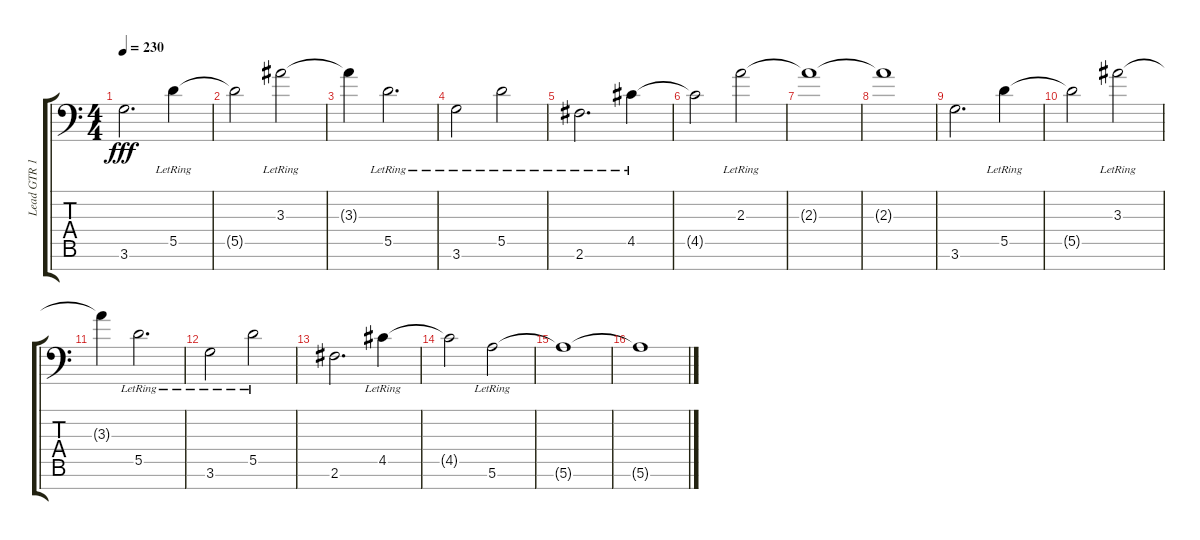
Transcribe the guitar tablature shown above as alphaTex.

\track ("Lead GTR 1" "Lead GTR 1") {instrument overdrivenguitar}
\staff {score tabs}
\tuning (E4 B3 G3 D3 A2 E2 A1) {hide}
\ts (4 4)
\tempo 230
\clef f4
\ks c
3.6.2{d dy fff} 5.5{lr}.4 |
5.5{t}.2 3.3{lr}.2 |
3.3{t}.4 5.5{lr}.2{d} |
3.6{lr}.2 5.5{lr}.2 |
2.6{lr}.2{d} 4.5{lr}.4 |
4.5{t}.2 2.3{lr}.2 |
2.3{t}.1 |
2.3{t}.1 |
3.6.2{d} 5.5{lr}.4 |
5.5{t}.2 3.3{lr}.2 |
3.3{t}.4 5.5{lr}.2{d} |
3.6{lr}.2 5.5{lr}.2 |
2.6.2{d} 4.5{lr}.4 |
4.5{t}.2 5.6{lr}.2 |
5.6{t}.1 |
5.6{t}.1
